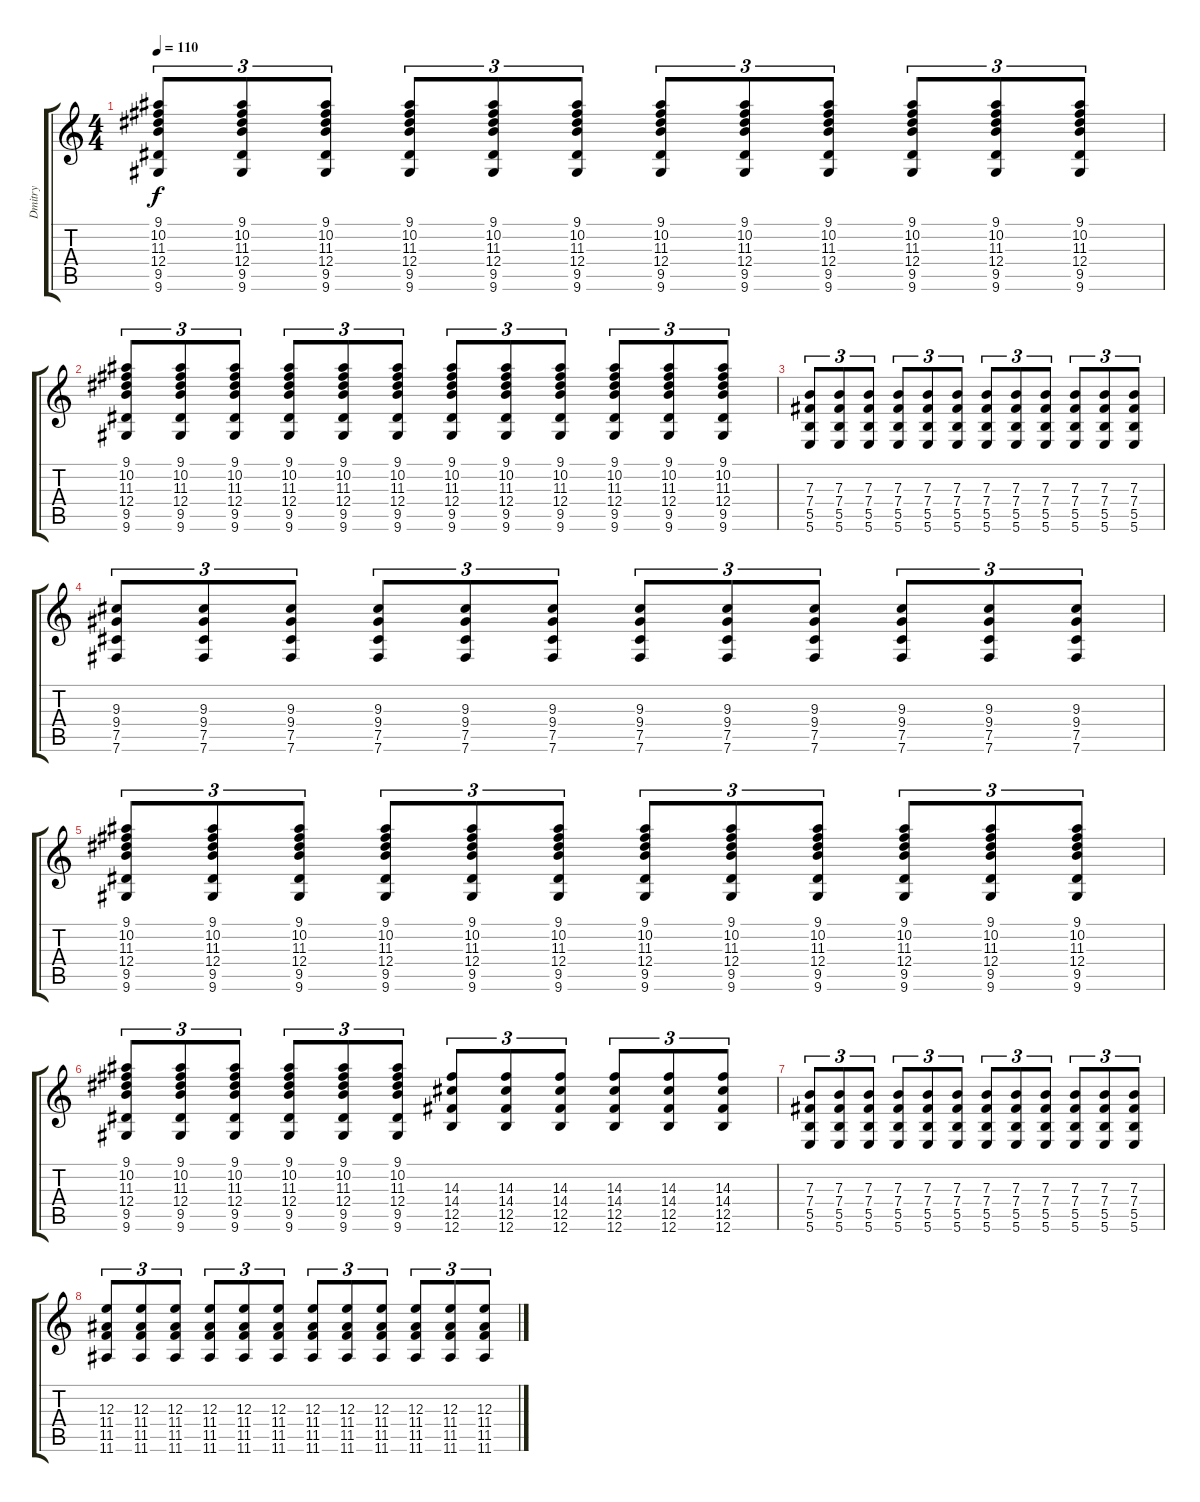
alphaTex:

\track ("Dmitry" "Dmitry") {instrument distortionguitar}
\staff {score tabs}
\tuning (Db4 Ab3 E3 B2 Gb2 B1) {hide}
\ts (4 4)
\tempo 110
\clef g2
\ks c
(9.1 10.2 11.3 12.4 9.5 9.6).8{tu (3 2) dy f} (9.1 10.2 11.3 12.4 9.5 9.6).8{tu (3 2)} (9.1 10.2 11.3 12.4 9.5 9.6).8{tu (3 2)} (9.1 10.2 11.3 12.4 9.5 9.6).8{tu (3 2)} (9.1 10.2 11.3 12.4 9.5 9.6).8{tu (3 2)} (9.1 10.2 11.3 12.4 9.5 9.6).8{tu (3 2)} (9.1 10.2 11.3 12.4 9.5 9.6).8{tu (3 2)} (9.1 10.2 11.3 12.4 9.5 9.6).8{tu (3 2)} (9.1 10.2 11.3 12.4 9.5 9.6).8{tu (3 2)} (9.1 10.2 11.3 12.4 9.5 9.6).8{tu (3 2)} (9.1 10.2 11.3 12.4 9.5 9.6).8{tu (3 2)} (9.1 10.2 11.3 12.4 9.5 9.6).8{tu (3 2)} |
(9.1 10.2 11.3 12.4 9.5 9.6).8{tu (3 2)} (9.1 10.2 11.3 12.4 9.5 9.6).8{tu (3 2)} (9.1 10.2 11.3 12.4 9.5 9.6).8{tu (3 2)} (9.1 10.2 11.3 12.4 9.5 9.6).8{tu (3 2)} (9.1 10.2 11.3 12.4 9.5 9.6).8{tu (3 2)} (9.1 10.2 11.3 12.4 9.5 9.6).8{tu (3 2)} (9.1 10.2 11.3 12.4 9.5 9.6).8{tu (3 2)} (9.1 10.2 11.3 12.4 9.5 9.6).8{tu (3 2)} (9.1 10.2 11.3 12.4 9.5 9.6).8{tu (3 2)} (9.1 10.2 11.3 12.4 9.5 9.6).8{tu (3 2)} (9.1 10.2 11.3 12.4 9.5 9.6).8{tu (3 2)} (9.1 10.2 11.3 12.4 9.5 9.6).8{tu (3 2)} |
(7.3 7.4 5.5 5.6).8{tu (3 2)} (7.3 7.4 5.5 5.6).8{tu (3 2)} (7.3 7.4 5.5 5.6).8{tu (3 2)} (7.3 7.4 5.5 5.6).8{tu (3 2)} (7.3 7.4 5.5 5.6).8{tu (3 2)} (7.3 7.4 5.5 5.6).8{tu (3 2)} (7.3 7.4 5.5 5.6).8{tu (3 2)} (7.3 7.4 5.5 5.6).8{tu (3 2)} (7.3 7.4 5.5 5.6).8{tu (3 2)} (7.3 7.4 5.5 5.6).8{tu (3 2)} (7.3 7.4 5.5 5.6).8{tu (3 2)} (7.3 7.4 5.5 5.6).8{tu (3 2)} |
(9.3 9.4 7.5 7.6).8{tu (3 2)} (9.3 9.4 7.5 7.6).8{tu (3 2)} (9.3 9.4 7.5 7.6).8{tu (3 2)} (9.3 9.4 7.5 7.6).8{tu (3 2)} (9.3 9.4 7.5 7.6).8{tu (3 2)} (9.3 9.4 7.5 7.6).8{tu (3 2)} (9.3 9.4 7.5 7.6).8{tu (3 2)} (9.3 9.4 7.5 7.6).8{tu (3 2)} (9.3 9.4 7.5 7.6).8{tu (3 2)} (9.3 9.4 7.5 7.6).8{tu (3 2)} (9.3 9.4 7.5 7.6).8{tu (3 2)} (9.3 9.4 7.5 7.6).8{tu (3 2)} |
(9.1 10.2 11.3 12.4 9.5 9.6).8{tu (3 2)} (9.1 10.2 11.3 12.4 9.5 9.6).8{tu (3 2)} (9.1 10.2 11.3 12.4 9.5 9.6).8{tu (3 2)} (9.1 10.2 11.3 12.4 9.5 9.6).8{tu (3 2)} (9.1 10.2 11.3 12.4 9.5 9.6).8{tu (3 2)} (9.1 10.2 11.3 12.4 9.5 9.6).8{tu (3 2)} (9.1 10.2 11.3 12.4 9.5 9.6).8{tu (3 2)} (9.1 10.2 11.3 12.4 9.5 9.6).8{tu (3 2)} (9.1 10.2 11.3 12.4 9.5 9.6).8{tu (3 2)} (9.1 10.2 11.3 12.4 9.5 9.6).8{tu (3 2)} (9.1 10.2 11.3 12.4 9.5 9.6).8{tu (3 2)} (9.1 10.2 11.3 12.4 9.5 9.6).8{tu (3 2)} |
(9.1 10.2 11.3 12.4 9.5 9.6).8{tu (3 2)} (9.1 10.2 11.3 12.4 9.5 9.6).8{tu (3 2)} (9.1 10.2 11.3 12.4 9.5 9.6).8{tu (3 2)} (9.1 10.2 11.3 12.4 9.5 9.6).8{tu (3 2)} (9.1 10.2 11.3 12.4 9.5 9.6).8{tu (3 2)} (9.1 10.2 11.3 12.4 9.5 9.6).8{tu (3 2)} (14.3 14.4 12.5 12.6).8{tu (3 2)} (14.3 14.4 12.5 12.6).8{tu (3 2)} (14.3 14.4 12.5 12.6).8{tu (3 2)} (14.3 14.4 12.5 12.6).8{tu (3 2)} (14.3 14.4 12.5 12.6).8{tu (3 2)} (14.3 14.4 12.5 12.6).8{tu (3 2)} |
(7.3 7.4 5.5 5.6).8{tu (3 2)} (7.3 7.4 5.5 5.6).8{tu (3 2)} (7.3 7.4 5.5 5.6).8{tu (3 2)} (7.3 7.4 5.5 5.6).8{tu (3 2)} (7.3 7.4 5.5 5.6).8{tu (3 2)} (7.3 7.4 5.5 5.6).8{tu (3 2)} (7.3 7.4 5.5 5.6).8{tu (3 2)} (7.3 7.4 5.5 5.6).8{tu (3 2)} (7.3 7.4 5.5 5.6).8{tu (3 2)} (7.3 7.4 5.5 5.6).8{tu (3 2)} (7.3 7.4 5.5 5.6).8{tu (3 2)} (7.3 7.4 5.5 5.6).8{tu (3 2)} |
(12.3 11.4 11.5 11.6).8{tu (3 2)} (12.3 11.4 11.5 11.6).8{tu (3 2)} (12.3 11.4 11.5 11.6).8{tu (3 2)} (12.3 11.4 11.5 11.6).8{tu (3 2)} (12.3 11.4 11.5 11.6).8{tu (3 2)} (12.3 11.4 11.5 11.6).8{tu (3 2)} (12.3 11.4 11.5 11.6).8{tu (3 2)} (12.3 11.4 11.5 11.6).8{tu (3 2)} (12.3 11.4 11.5 11.6).8{tu (3 2)} (12.3 11.4 11.5 11.6).8{tu (3 2)} (12.3 11.4 11.5 11.6).8{tu (3 2)} (12.3 11.4 11.5 11.6).8{tu (3 2)}
